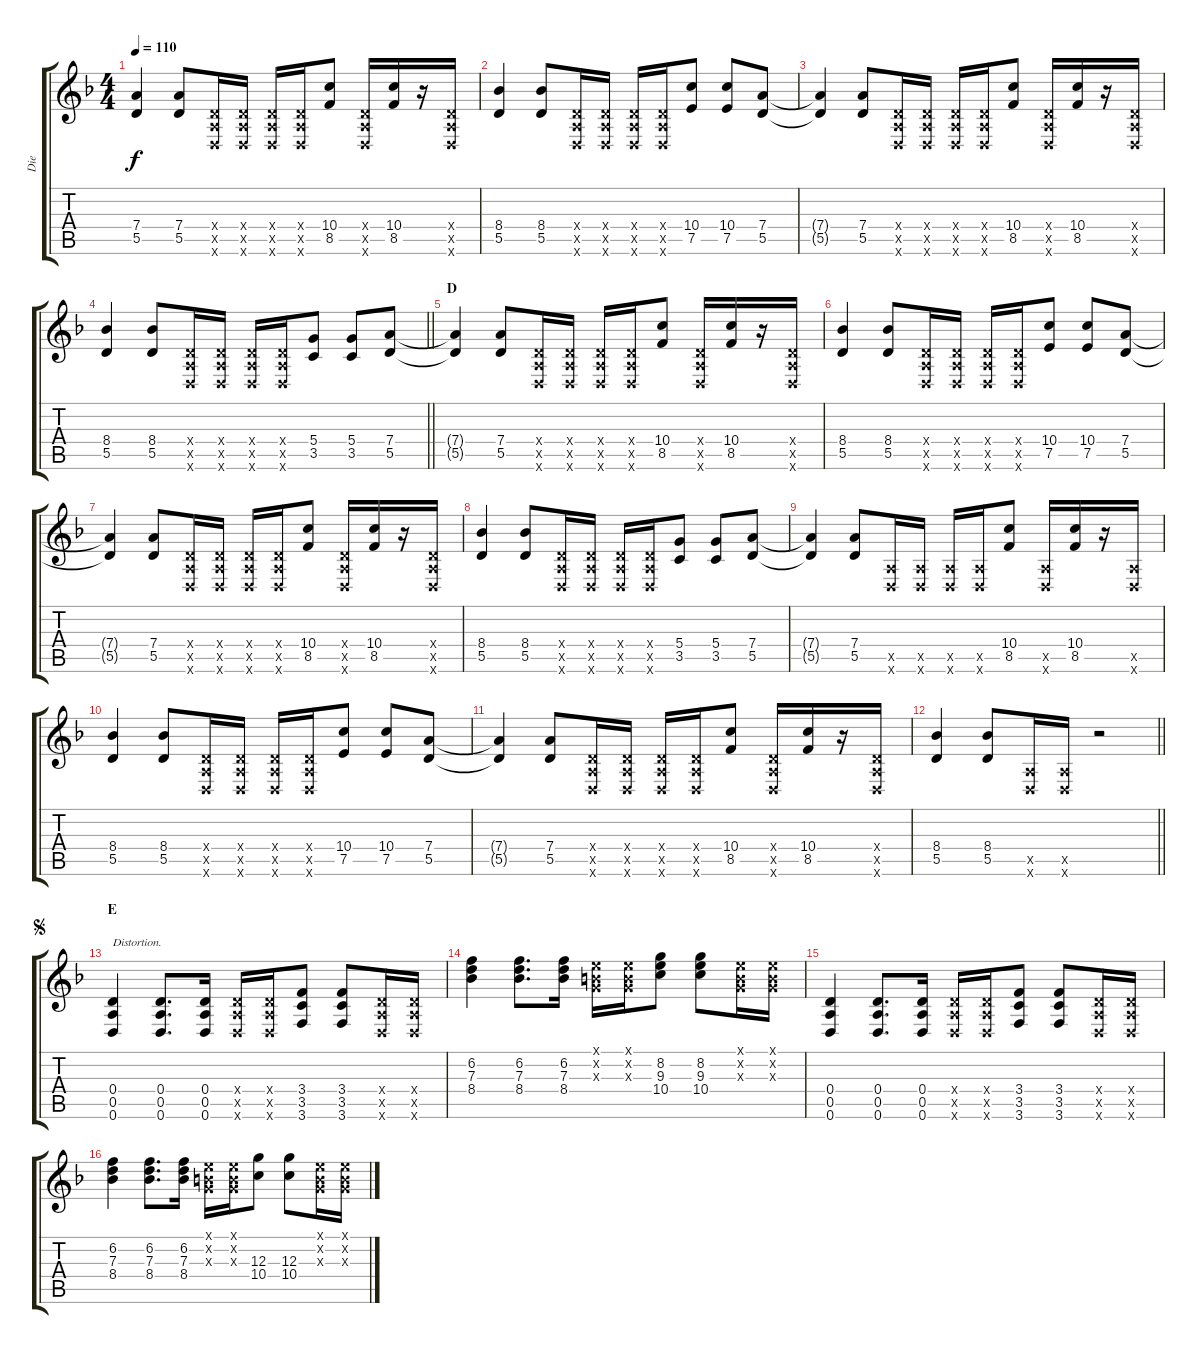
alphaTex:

\track ("Die" "Die") {instrument distortionguitar}
\staff {score tabs}
\tuning (E4 B3 G3 D3 A2 D2) {hide}
\ts (4 4)
\tempo 110
\clef g2
\ks dminor
(7.4{t} 5.5{t}).4{dy f} (7.4 5.5).8 (0.4{x} 0.5{x} 0.6{x}).16 (0.4{x} 0.5{x} 0.6{x}).16 (0.4{x} 0.5{x} 0.6{x}).16 (0.4{x} 0.5{x} 0.6{x}).16 (10.4 8.5).8 (0.4{x} 0.5{x} 0.6{x}).16 (10.4 8.5).16 r.16 (0.4{x} 0.5{x} 0.6{x}).16 |
(8.4 5.5).4 (8.4 5.5).8 (0.4{x} 0.5{x} 0.6{x}).16 (0.4{x} 0.5{x} 0.6{x}).16 (0.4{x} 0.5{x} 0.6{x}).16 (0.4{x} 0.5{x} 0.6{x}).16 (10.4 7.5).8 (10.4 7.5).8 (7.4 5.5).8 |
(7.4{t} 5.5{t}).4 (7.4 5.5).8 (0.4{x} 0.5{x} 0.6{x}).16 (0.4{x} 0.5{x} 0.6{x}).16 (0.4{x} 0.5{x} 0.6{x}).16 (0.4{x} 0.5{x} 0.6{x}).16 (10.4 8.5).8 (0.4{x} 0.5{x} 0.6{x}).16 (10.4 8.5).16 r.16 (0.4{x} 0.5{x} 0.6{x}).16 |
\barLineRight lightlight
(8.4 5.5).4 (8.4 5.5).8 (0.4{x} 0.5{x} 0.6{x}).16 (0.4{x} 0.5{x} 0.6{x}).16 (0.4{x} 0.5{x} 0.6{x}).16 (0.4{x} 0.5{x} 0.6{x}).16 (5.4 3.5).8 (5.4 3.5).8 (7.4 5.5).8 |
\section ("" "D")
(7.4{t} 5.5{t}).4 (7.4 5.5).8 (0.4{x} 0.5{x} 0.6{x}).16 (0.4{x} 0.5{x} 0.6{x}).16 (0.4{x} 0.5{x} 0.6{x}).16 (0.4{x} 0.5{x} 0.6{x}).16 (10.4 8.5).8 (0.4{x} 0.5{x} 0.6{x}).16 (10.4 8.5).16 r.16 (0.4{x} 0.5{x} 0.6{x}).16 |
(8.4 5.5).4 (8.4 5.5).8 (0.4{x} 0.5{x} 0.6{x}).16 (0.4{x} 0.5{x} 0.6{x}).16 (0.4{x} 0.5{x} 0.6{x}).16 (0.4{x} 0.5{x} 0.6{x}).16 (10.4 7.5).8 (10.4 7.5).8 (7.4 5.5).8 |
(7.4{t} 5.5{t}).4 (7.4 5.5).8 (0.4{x} 0.5{x} 0.6{x}).16 (0.4{x} 0.5{x} 0.6{x}).16 (0.4{x} 0.5{x} 0.6{x}).16 (0.4{x} 0.5{x} 0.6{x}).16 (10.4 8.5).8 (0.4{x} 0.5{x} 0.6{x}).16 (10.4 8.5).16 r.16 (0.4{x} 0.5{x} 0.6{x}).16 |
(8.4 5.5).4 (8.4 5.5).8 (0.4{x} 0.5{x} 0.6{x}).16 (0.4{x} 0.5{x} 0.6{x}).16 (0.4{x} 0.5{x} 0.6{x}).16 (0.4{x} 0.5{x} 0.6{x}).16 (5.4 3.5).8 (5.4 3.5).8 (7.4 5.5).8 |
(7.4{t} 5.5{t}).4 (7.4 5.5).8 (0.5{x} 0.6{x}).16 (0.5{x} 0.6{x}).16 (0.5{x} 0.6{x}).16 (0.5{x} 0.6{x}).16 (10.4 8.5).8 (0.5{x} 0.6{x}).16 (10.4 8.5).16 r.16 (0.5{x} 0.6{x}).16 |
(8.4 5.5).4 (8.4 5.5).8 (0.4{x} 0.5{x} 0.6{x}).16 (0.4{x} 0.5{x} 0.6{x}).16 (0.4{x} 0.5{x} 0.6{x}).16 (0.4{x} 0.5{x} 0.6{x}).16 (10.4 7.5).8 (10.4 7.5).8 (7.4 5.5).8 |
(7.4{t} 5.5{t}).4 (7.4 5.5).8 (0.4{x} 0.5{x} 0.6{x}).16 (0.4{x} 0.5{x} 0.6{x}).16 (0.4{x} 0.5{x} 0.6{x}).16 (0.4{x} 0.5{x} 0.6{x}).16 (10.4 8.5).8 (0.4{x} 0.5{x} 0.6{x}).16 (10.4 8.5).16 r.16 (0.4{x} 0.5{x} 0.6{x}).16 |
\barLineRight lightlight
(8.4 5.5).4 (8.4 5.5).8 (0.5{x} 0.6{x}).16 (0.5{x} 0.6{x}).16 r.2 |
\section ("" "E")
\jump segno
(0.4 0.5 0.6).4{txt "Distortion." instrument distortionguitar} (0.4 0.5 0.6).8{d} (0.4 0.5 0.6).16 (0.4{x} 0.5{x} 0.6{x}).16 (0.4{x} 0.5{x} 0.6{x}).16 (3.4 3.5 3.6).8 (3.4 3.5 3.6).8 (0.4{x} 0.5{x} 0.6{x}).16 (0.4{x} 0.5{x} 0.6{x}).16 |
(6.2 7.3 8.4).4 (6.2 7.3 8.4).8{d} (6.2 7.3 8.4).16 (0.1{x} 0.2{x} 0.3{x}).16 (0.1{x} 0.2{x} 0.3{x}).16 (8.2 9.3 10.4).8 (8.2 9.3 10.4).8 (0.1{x} 0.2{x} 0.3{x}).16 (0.1{x} 0.2{x} 0.3{x}).16 |
(0.4 0.5 0.6).4 (0.4 0.5 0.6).8{d} (0.4 0.5 0.6).16 (0.4{x} 0.5{x} 0.6{x}).16 (0.4{x} 0.5{x} 0.6{x}).16 (3.4 3.5 3.6).8 (3.4 3.5 3.6).8 (0.4{x} 0.5{x} 0.6{x}).16 (0.4{x} 0.5{x} 0.6{x}).16 |
(6.2 7.3 8.4).4 (6.2 7.3 8.4).8{d} (6.2 7.3 8.4).16 (0.1{x} 0.2{x} 0.3{x}).16 (0.1{x} 0.2{x} 0.3{x}).16 (12.3 10.4).8 (12.3 10.4).8 (0.1{x} 0.2{x} 0.3{x}).16 (0.1{x} 0.2{x} 0.3{x}).16
